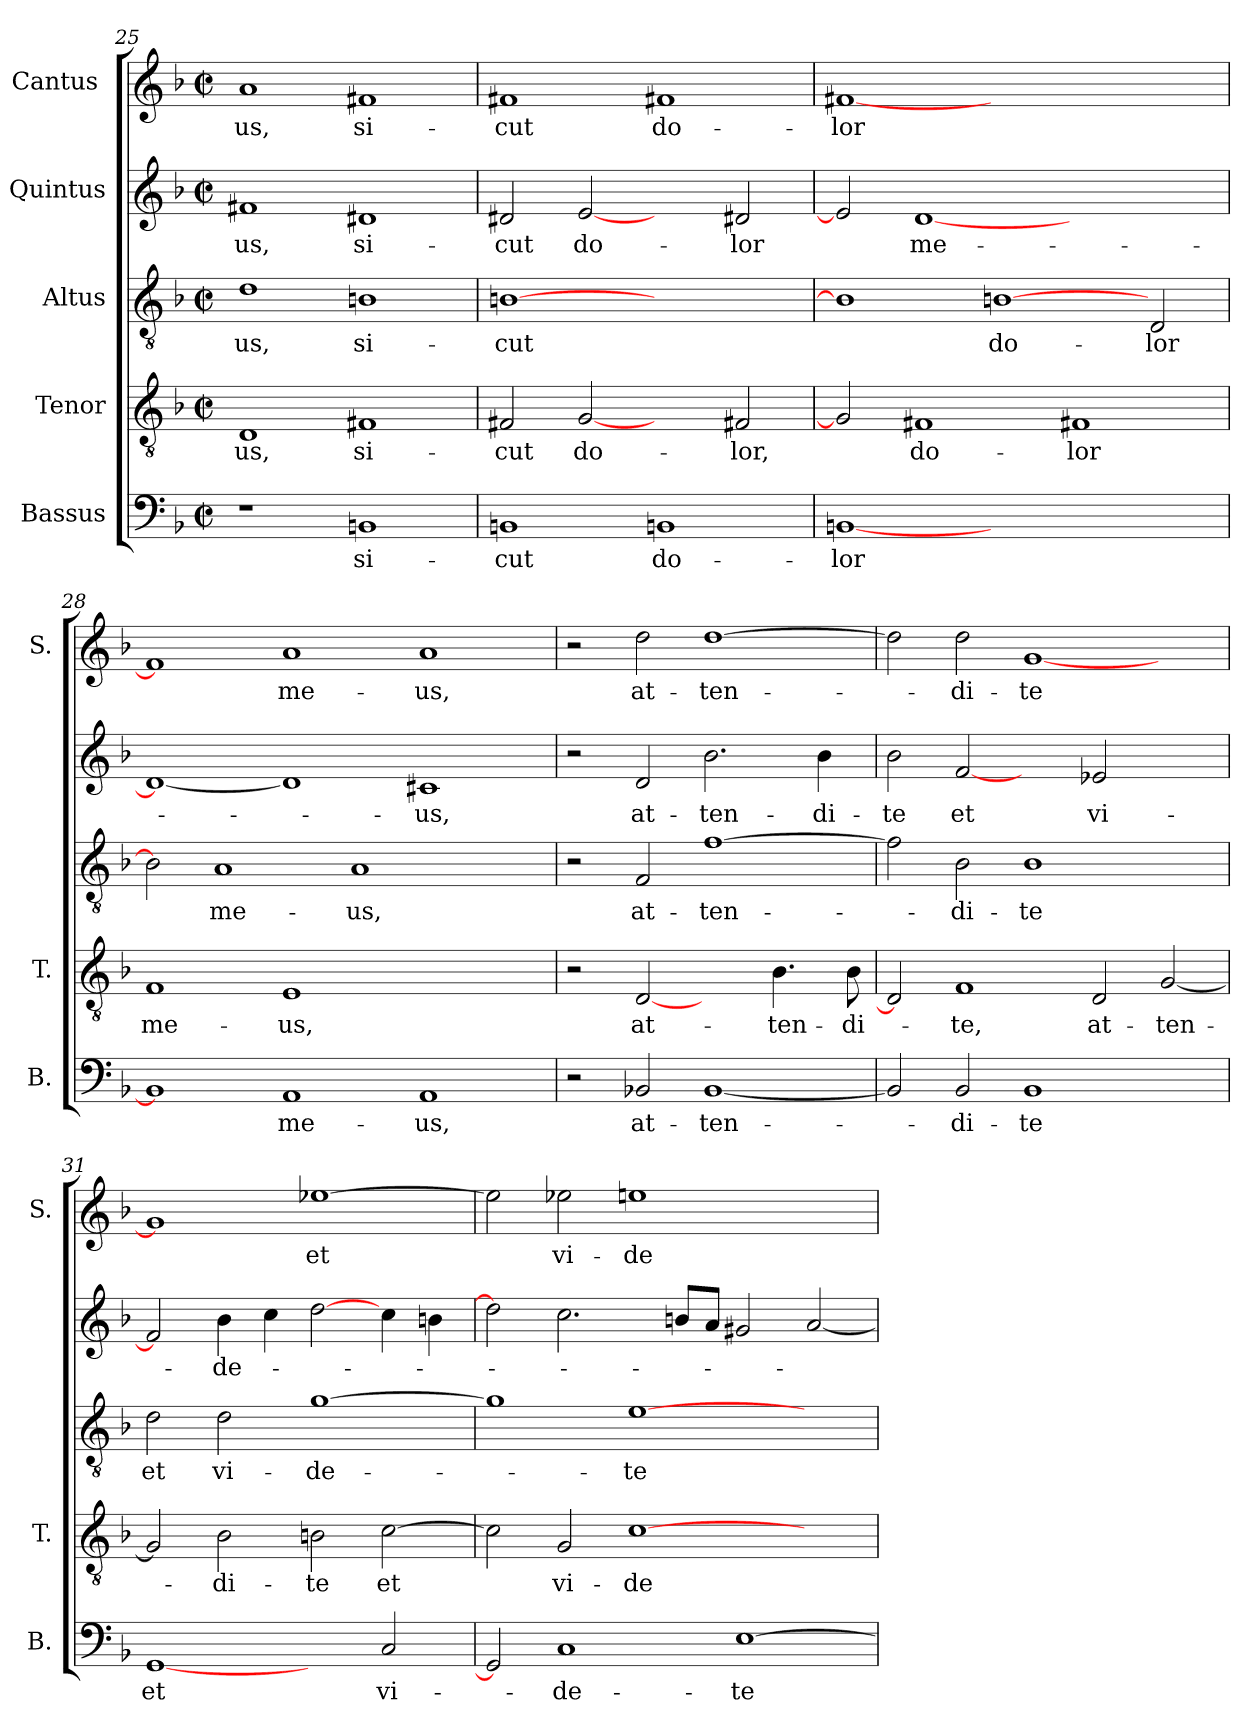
**kern	**text	**kern	**text	**kern	**text	**kern	**text	**kern	**text
*part5	*part5	*part4	*part4	*part3	*part3	*part2	*part2	*part1	*part1
*staff5	*staff5	*staff4	*staff4	*staff3	*staff3	*staff2	*staff2	*staff1	*staff1
*I"Bassus	*	*I"Tenor	*	*I"Altus	*	*I"Quintus	*	*I"Cantus 	*
*I'B.	*	*I'T.	*	*	*	*	*	*I'S.	*
*clefF4	*	*clefGv2	*	*clefGv2	*	*clefG2	*	*clefG2	*
*k[b-]	*	*k[b-]	*	*k[b-]	*	*k[b-]	*	*k[b-]	*
*F:	*	*F:	*	*F:	*	*F:	*	*F:	*
*M2/2	*	*M2/2	*	*M2/2	*	*M2/2	*	*M2/2	*
*met(c|)	*	*met(c|)	*	*met(c|)	*	*met(c|)	*	*met(c|)	*
=25	=25	=25	=25	=25	=25	=25	=25	=25	=25
1r	.	1D/	-us,	1d\	-us,	1f#X/	-us,	1a/	-us,
1BBn/	si-	1F#X/	si-	1Bn\	si-	1d#X/	si-	1f#X/	si-
=26	=26	=26	=26	=26	=26	=26	=26	=26	=26
1BBn/	-cut	2F#X/	-cut	[1Bn\	-cut	2d#X/	-cut	1f#X/	-cut
.	.	[2G/	do-	.	.	[2e/	do-	.	.
1BBn/	do-	2ryy	.	1ryy	.	2ryy	.	1f#X/	do-
.	.	2F#X/	-lor,	.	.	2d#X/	-lor	.	.
=27	=27	=27	=27	=27	=27	=27	=27	=27	=27
[1BBn/	-lor	2G/]	.	1B\]	.	2e/]	.	[1f#X/	-lor
.	.	1F#X/	do-	.	.	[1d/	me-	.	.
1.ryy	.	.	.	[1Bn\	do-	.	.	1.ryy	.
.	.	1F#X/	-lor	.	.	1ryy	.	.	.
.	.	.	.	2D/	-lor	.	.	.	.
=28	=28	=28	=28	=28	=28	=28	=28	=28	=28
1BB/]	.	1F/	me-	2B\]	.	1d/_	.	1f#/]	.
.	.	.	.	1A/	me-	.	.	.	.
1AA/	me-	1E/	-us,	.	.	1d/]	.	1a/	me-
.	.	.	.	1A/	-us,	.	.	.	.
1AA/	-us,	1ryy	.	.	.	1c#X/	-us,	1a/	-us,
.	.	.	.	2ryy	.	.	.	.	.
=29	=29	=29	=29	=29	=29	=29	=29	=29	=29
2r	.	2r	.	2r	.	2r	.	2r	.
2BB-X/	at-	[2D/	at-	2F/	at-	2d/	at-	2dd\	at-
[1BB-/	-ten-	2ryy	.	[1f\	-ten-	2.b-\	-ten-	[1dd\	-ten-
.	.	4.B-\	-ten-	.	.	.	.	.	.
.	.	.	.	.	.	4b-\	-di-	.	.
.	.	8B-\	-di-	.	.	.	.	.	.
=30	=30	=30	=30	=30	=30	=30	=30	=30	=30
2BB-/]	.	2D/]	.	2f\]	.	2b-\	-te	2dd\]	.
2BB-/	-di-	1F/	-te,	2B-\	-di-	[2f/	et	2dd\	-di-
1BB-/	-te	.	.	1B-\	-te	2ryy	.	[1g/	-te
.	.	2D/	at-	.	.	2e-X/	vi-	.	.
2ryy	.	[2G/	-ten-	2ryy	.	2ryy	.	2ryy	.
=31	=31	=31	=31	=31	=31	=31	=31	=31	=31
[1GG/	et	2G/]	.	2d\	et	2f/]	.	1g/]	.
.	.	2B-\	-di-	2d\	vi-	4b-\	-de-	.	.
.	.	.	.	.	.	4cc\	.	.	.
2ryy	.	2Bn\	-te	[1g\	-de-	[2dd\	.	[1ee-X\	et
2C/	vi-	[2c\	et	.	.	4cc\	.	.	.
.	.	.	.	.	.	4bn\	.	.	.
=32	=32	=32	=32	=32	=32	=32	=32	=32	=32
2GG/]	.	2c\]	.	1g\]	.	2dd\]	.	2ee-\]	.
1C/	-de-	2G/	vi-	.	.	2.cc\	.	2ee-X\	vi-
.	.	[1c\	-de-	[1e\	-te	.	.	1een\	-de-
.	.	.	.	.	.	8bn/L	.	.	.
.	.	.	.	.	.	8a/J	.	.	.
[1E\	-te	.	.	.	.	2g#X/	.	.	.
.	.	2ryy	.	2ryy	.	[2a/	.	2ryy	.
=	=	=	=	=	=	=	=	=	=
*-	*-	*-	*-	*-	*-	*-	*-	*-	*-
